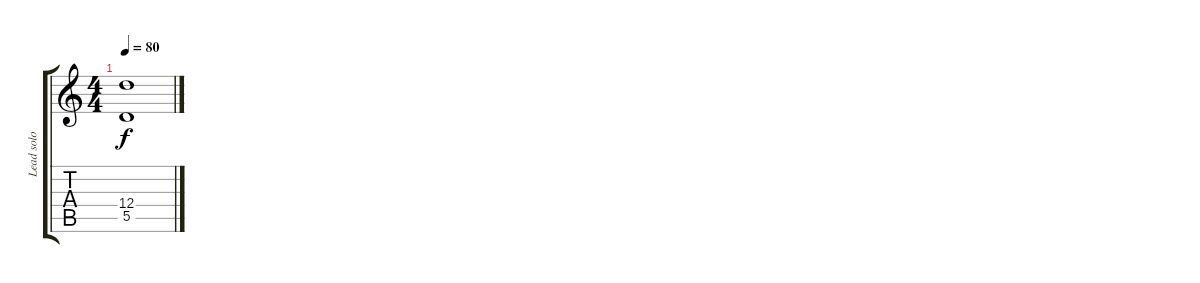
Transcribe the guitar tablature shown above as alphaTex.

\track ("Lead solo guitar" "Lead solo ") {instrument overdrivenguitar}
\staff {score tabs}
\tuning (E4 B3 G3 D3 A2 E2) {hide}
\ts (4 4)
\tempo 80
\clef g2
\ks c
(12.4 5.5).1{dy f}
